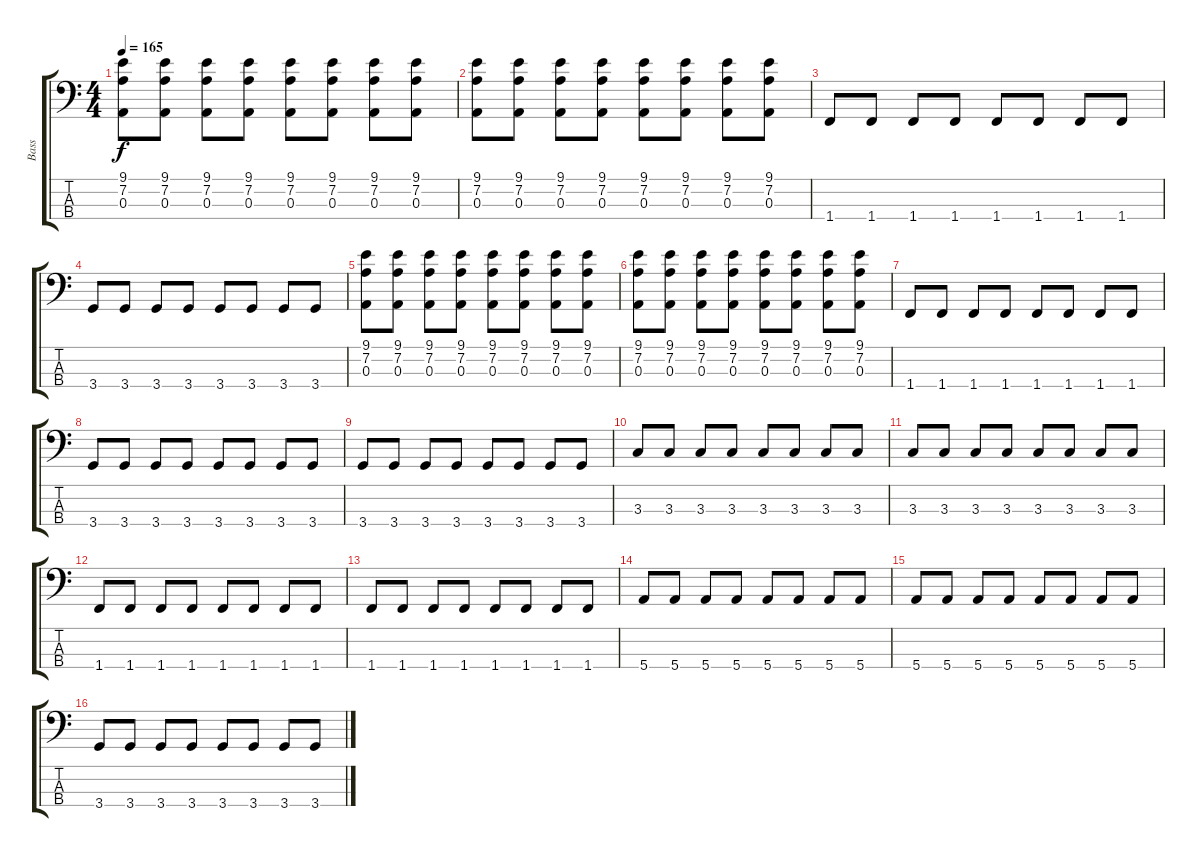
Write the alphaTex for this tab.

\track ("Bass " "Bass ") {instrument electricbassfinger}
\staff {score tabs}
\tuning (G2 D2 A1 E1) {hide}
\ts (4 4)
\tempo 165
\clef f4
\ks c
(9.1 7.2 0.3).8{dy f} (9.1 7.2 0.3).8 (9.1 7.2 0.3).8 (9.1 7.2 0.3).8 (9.1 7.2 0.3).8 (9.1 7.2 0.3).8 (9.1 7.2 0.3).8 (9.1 7.2 0.3).8 |
(9.1 7.2 0.3).8 (9.1 7.2 0.3).8 (9.1 7.2 0.3).8 (9.1 7.2 0.3).8 (9.1 7.2 0.3).8 (9.1 7.2 0.3).8 (9.1 7.2 0.3).8 (9.1 7.2 0.3).8 |
1.4.8 1.4.8 1.4.8 1.4.8 1.4.8 1.4.8 1.4.8 1.4.8 |
3.4.8 3.4.8 3.4.8 3.4.8 3.4.8 3.4.8 3.4.8 3.4.8 |
(9.1 7.2 0.3).8 (9.1 7.2 0.3).8 (9.1 7.2 0.3).8 (9.1 7.2 0.3).8 (9.1 7.2 0.3).8 (9.1 7.2 0.3).8 (9.1 7.2 0.3).8 (9.1 7.2 0.3).8 |
(9.1 7.2 0.3).8 (9.1 7.2 0.3).8 (9.1 7.2 0.3).8 (9.1 7.2 0.3).8 (9.1 7.2 0.3).8 (9.1 7.2 0.3).8 (9.1 7.2 0.3).8 (9.1 7.2 0.3).8 |
1.4.8 1.4.8 1.4.8 1.4.8 1.4.8 1.4.8 1.4.8 1.4.8 |
3.4.8 3.4.8 3.4.8 3.4.8 3.4.8 3.4.8 3.4.8 3.4.8 |
3.4.8 3.4.8 3.4.8 3.4.8 3.4.8 3.4.8 3.4.8 3.4.8 |
3.3.8 3.3.8 3.3.8 3.3.8 3.3.8 3.3.8 3.3.8 3.3.8 |
3.3.8 3.3.8 3.3.8 3.3.8 3.3.8 3.3.8 3.3.8 3.3.8 |
1.4.8 1.4.8 1.4.8 1.4.8 1.4.8 1.4.8 1.4.8 1.4.8 |
1.4.8 1.4.8 1.4.8 1.4.8 1.4.8 1.4.8 1.4.8 1.4.8 |
5.4.8 5.4.8 5.4.8 5.4.8 5.4.8 5.4.8 5.4.8 5.4.8 |
5.4.8 5.4.8 5.4.8 5.4.8 5.4.8 5.4.8 5.4.8 5.4.8 |
3.4.8 3.4.8 3.4.8 3.4.8 3.4.8 3.4.8 3.4.8 3.4.8
